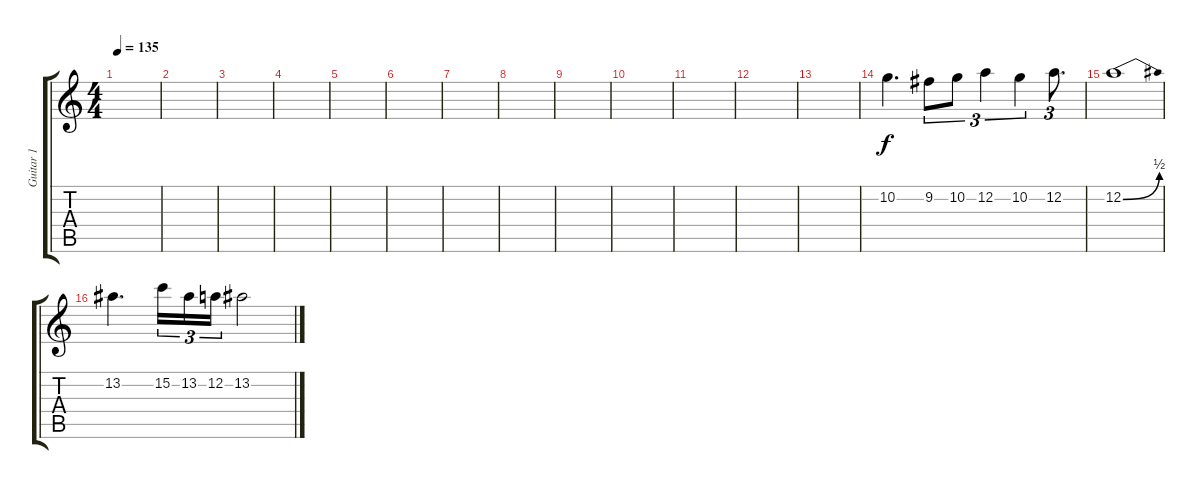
\track ("Guitar 1" "Guitar 1") {instrument distortionguitar}
\staff {score tabs}
\tuning (D4 A3 F3 C3 G2 D2) {hide}
\ts (4 4)
\tempo 135
\clef g2
\ks c
|
|
|
|
|
|
|
|
|
|
|
|
|
10.2.4{d} 9.2.8{tu (3 2)} 10.2.8{tu (3 2)} 12.2.4{tu (3 2)} 10.2.4{tu (3 2)} 12.2.8{d tu (3 2)} |
12.2{be (bend 0 0 60 2)}.1 |
13.2.4{d} 15.2.16{tu (3 2)} 13.2.16{tu (3 2)} 12.2.16{tu (3 2)} 13.2.2
